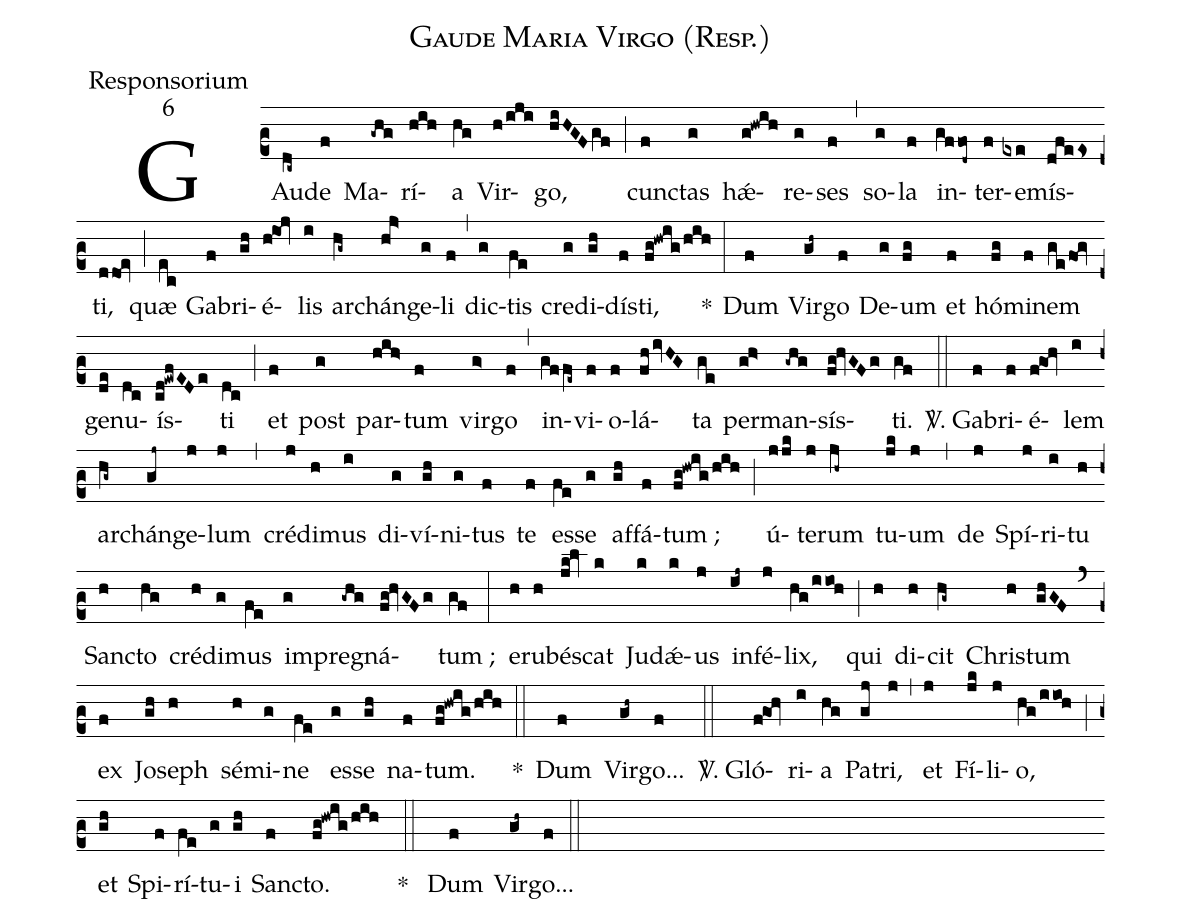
name:Gaude Maria Virgo (Resp.);
office-part:Responsorium;
mode:6;
%%
(c2)GAu(dc~)de(f) Ma(-ghg)rí(hih)a(hg) Vir(h/iji)go,(hiHGFgf) (;) cunc(f)tas(g) hǽ(g!hwih)re(g)ses(f) (,) so(g)la(f) in(gffod~)ter(f)e(exe)mís(dfees)ti,(ddo!ev) (;) quæ(ec) Ga(f)bri(gh)é(h!io!jv)lis(i) arch(hg~)án(hj>)ge(g)li(f) (,) dic(g)tis(fe) cre(g)di(gh)dís(f)ti,(fg!hwig/hih) *(:) Dum(f) Vir(gh~)go(f) De(g)um(fg) et(f) hó(fg)mi(f)nem(gefo!gv) ge(de)nu(dc)ís(cd!ewfEDe)ti(dc) (;) et(f) post(g) par(hih>)tum(f) vir(g>)go(f) (,) in(gffe~)vi(f)o(f)lá(fhivHG)ta(ge) per(gh>)man(-ghg)sís(fg!hvGFg)ti.(gf) (::)

<sp>V/</sp>. Ga(f)bri(f)é(f!go!hv)lem(i) arch(hg~)án(gj~)ge(j)lum(j) (,) cré(j)di(h)mus(i) di(g)ví(gh)ni(g)tus(f) te(f) es(fe)se(g) af(gh)fá(f)tum ;(fg!hwig/hih) (;) ú(jjk)te(j)rum(jh~) tu(jk)um(j) (,) de(j) Spí(j)ri(i)tu(h) Sanc(h)to(hg) cré(h)di(g)mus(fe) im(g)pre(-ghg)gná(fg!hvGFg)tum ;(gf) (:) e(h)ru(h)bés(jk!lv)cat(k) Ju(k)dǽ(k)us(j) in(ij~)fé(j)lix,(hg/iioh) (;) qui(h) di(h)cit(hg~) Chris(h)tum(ghGF) (`) ex(f) Jo(gh)seph(h) sé(h)mi(g)ne(fe) es(g)se(gh) na(f)tum.(fg!hwig/hih) (::)
*() Dum(f) Vir(gh~)go...(f) (::)

<sp>V/</sp>. Gló(f!go!hv)ri(i)a(hg) Pa(gj)tri,(j) (,) et(j) Fí(jk)li(j)o,(hg/iioh) (;) et(gh) Spi(f)rí(fe)tu(g)i(gh) Sanc(f)to.(fg!hwig/hih) ( ::)
*() Dum(f) Vir(gh~)go...(f) (::)
